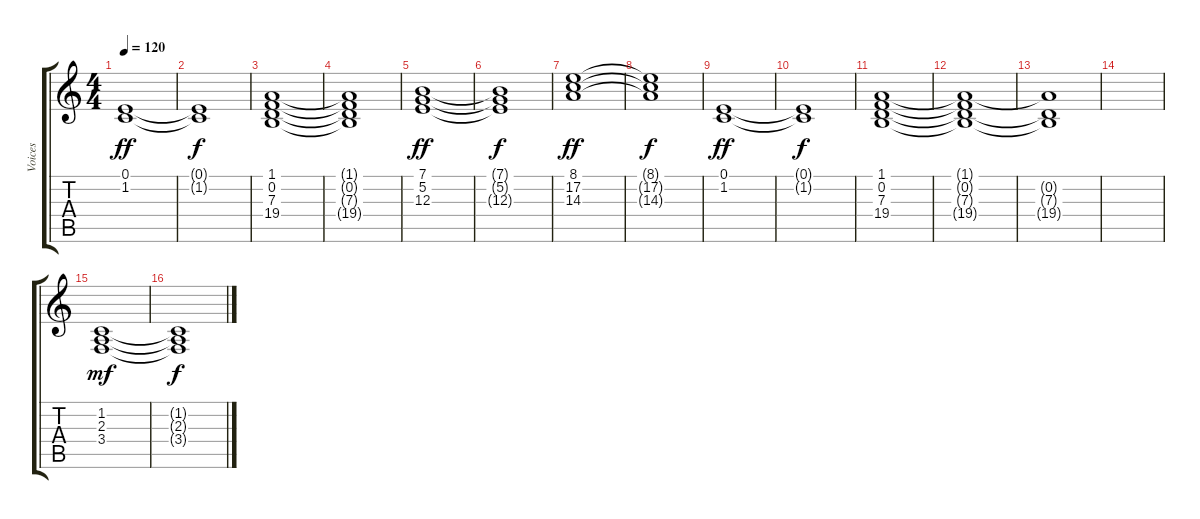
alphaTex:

\track ("Voices" "Voices") {instrument voiceoohs}
\staff {score tabs}
\tuning (E4 B3 G3 D3 A2 E2) {hide}
\ts (4 4)
\tempo 120
\clef g2
\ks c
(0.1 1.2).1{dy ff} |
(0.1{t} 1.2{t}).1{dy f} |
(1.1 0.2 7.3 19.4).1 |
(1.1{t} 0.2{t} 7.3{t} 19.4{t}).1 |
\section ("" "")
(7.1 5.2 12.3).1{dy ff volume 8 instrument voiceoohs} |
(7.1{t} 5.2{t} 12.3{t}).1{dy f} |
(8.1 17.2 14.3).1{dy ff} |
(8.1{t} 17.2{t} 14.3{t}).1{dy f} |
(0.1 1.2).1{dy ff} |
(0.1{t} 1.2{t}).1{dy f} |
(1.1 0.2 7.3 19.4).1 |
(1.1{t} 0.2{t} 7.3{t} 19.4{t}).1 |
\section ("" "")
(0.2{t} 7.3{t} 19.4{t}).1 |
|
(1.2 2.3 3.4).1{dy mf volume 4} |
(1.2{t} 2.3{t} 3.4{t}).1{dy f}
